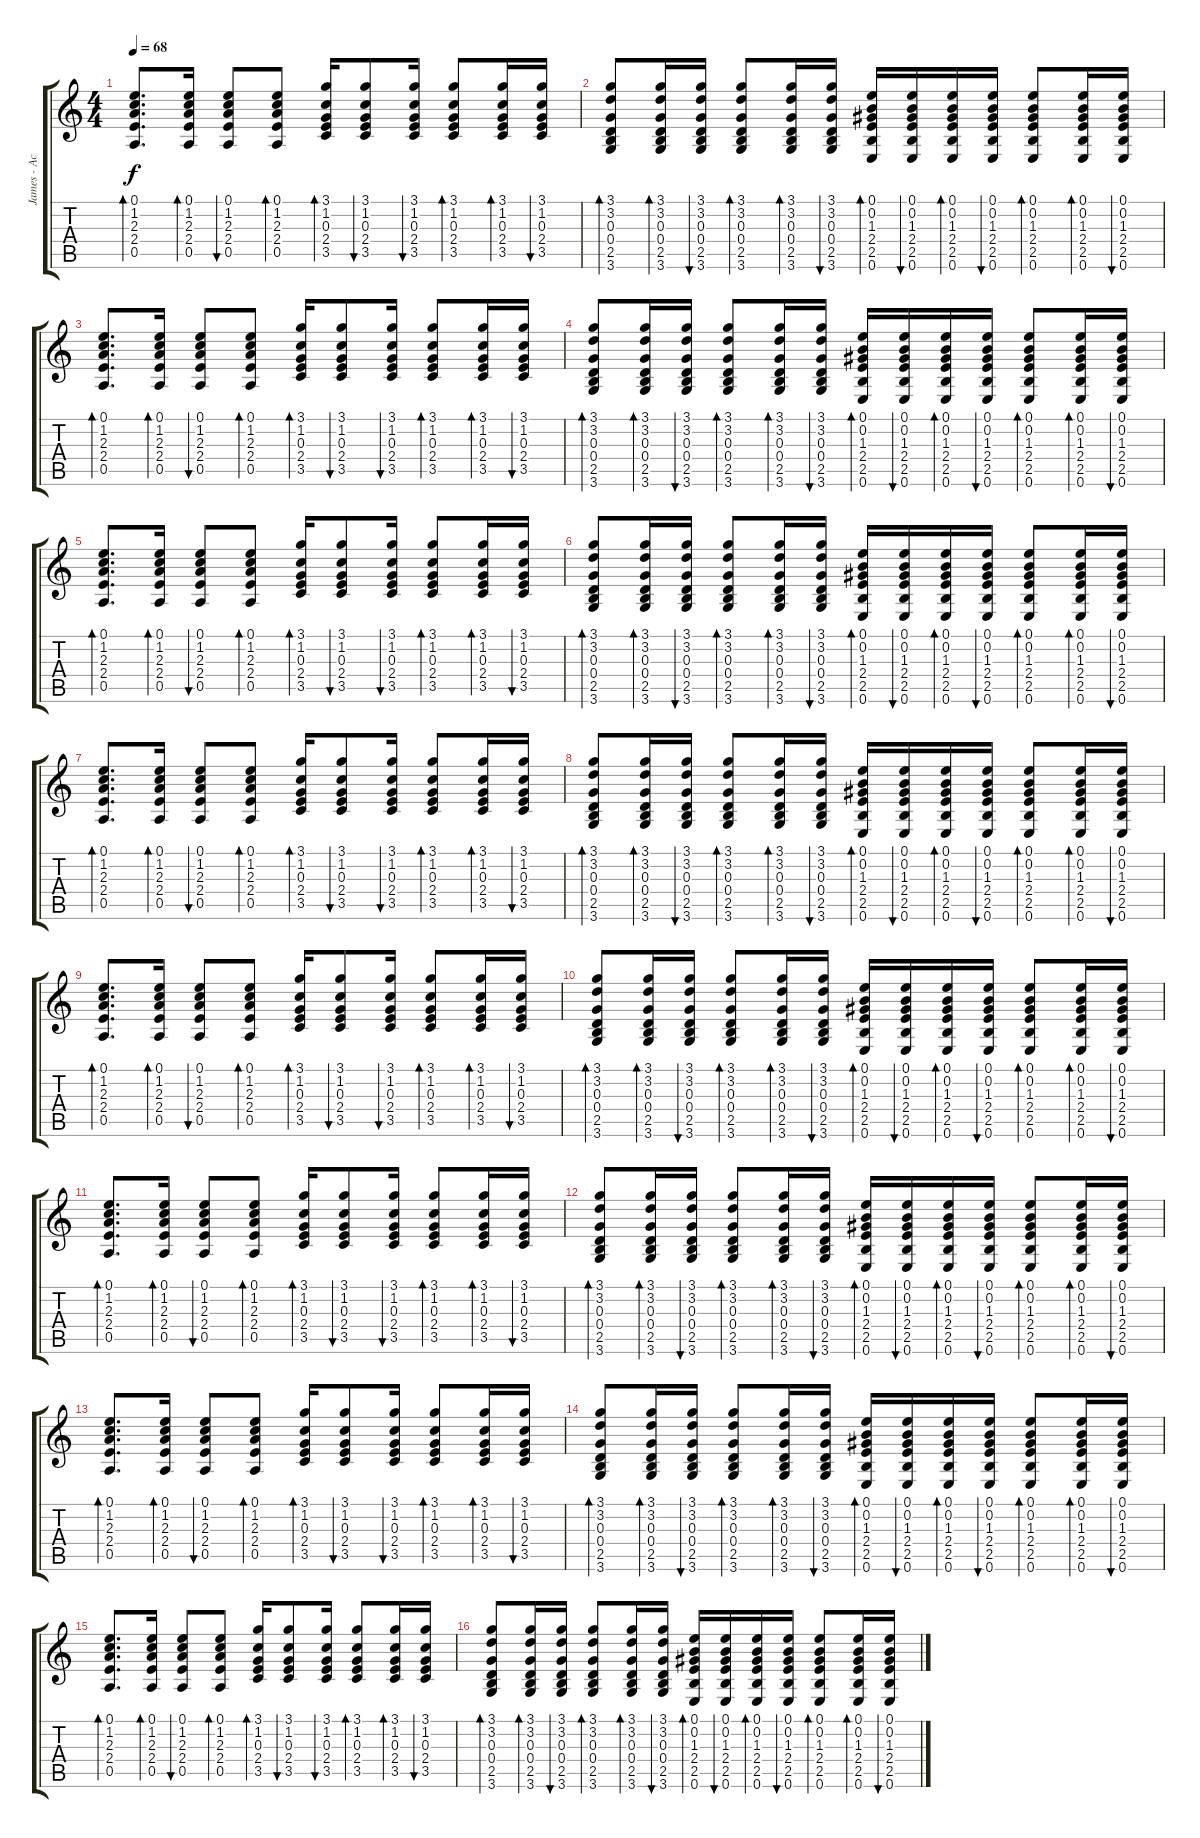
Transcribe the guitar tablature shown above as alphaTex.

\track ("James - Acoustic" "James - Ac") {instrument acousticguitarnylon}
\staff {score tabs}
\tuning (E4 B3 G3 D3 A2 E2) {hide}
\ts (4 4)
\tempo 68
\clef g2
\ks c
(0.1 1.2 2.3 2.4 0.5).8{d bd 30 dy f} (0.1 1.2 2.3 2.4 0.5).16{bd 30} (0.1 1.2 2.3 2.4 0.5).8{bu 30} (0.1 1.2 2.3 2.4 0.5).8{bd 30} (3.1 1.2 0.3 2.4 3.5).16{bd 30} (3.1 1.2 0.3 2.4 3.5).8{bu 30} (3.1 1.2 0.3 2.4 3.5).16{bu 30} (3.1 1.2 0.3 2.4 3.5).8{bd 30} (3.1 1.2 0.3 2.4 3.5).16{bd 30} (3.1 1.2 0.3 2.4 3.5).16{bu 30} |
(3.1 3.2 0.3 0.4 2.5 3.6).8{bd 30} (3.1 3.2 0.3 0.4 2.5 3.6).16{bd 30} (3.1 3.2 0.3 0.4 2.5 3.6).16{bu 30} (3.1 3.2 0.3 0.4 2.5 3.6).8{bd 30} (3.1 3.2 0.3 0.4 2.5 3.6).16{bd 30} (3.1 3.2 0.3 0.4 2.5 3.6).16{bu 30} (0.1 0.2 1.3 2.4 2.5 0.6).16{bd 30} (0.1 0.2 1.3 2.4 2.5 0.6).16{bu 30} (0.1 0.2 1.3 2.4 2.5 0.6).16{bd 30} (0.1 0.2 1.3 2.4 2.5 0.6).16{bu 30} (0.1 0.2 1.3 2.4 2.5 0.6).8{bd 30} (0.1 0.2 1.3 2.4 2.5 0.6).16{bd 30} (0.1 0.2 1.3 2.4 2.5 0.6).16{bu 30} |
(0.1 1.2 2.3 2.4 0.5).8{d bd 30} (0.1 1.2 2.3 2.4 0.5).16{bd 30} (0.1 1.2 2.3 2.4 0.5).8{bu 30} (0.1 1.2 2.3 2.4 0.5).8{bd 30} (3.1 1.2 0.3 2.4 3.5).16{bd 30} (3.1 1.2 0.3 2.4 3.5).8{bu 30} (3.1 1.2 0.3 2.4 3.5).16{bu 30} (3.1 1.2 0.3 2.4 3.5).8{bd 30} (3.1 1.2 0.3 2.4 3.5).16{bd 30} (3.1 1.2 0.3 2.4 3.5).16{bu 30} |
(3.1 3.2 0.3 0.4 2.5 3.6).8{bd 30} (3.1 3.2 0.3 0.4 2.5 3.6).16{bd 30} (3.1 3.2 0.3 0.4 2.5 3.6).16{bu 30} (3.1 3.2 0.3 0.4 2.5 3.6).8{bd 30} (3.1 3.2 0.3 0.4 2.5 3.6).16{bd 30} (3.1 3.2 0.3 0.4 2.5 3.6).16{bu 30} (0.1 0.2 1.3 2.4 2.5 0.6).16{bd 30} (0.1 0.2 1.3 2.4 2.5 0.6).16{bu 30} (0.1 0.2 1.3 2.4 2.5 0.6).16{bd 30} (0.1 0.2 1.3 2.4 2.5 0.6).16{bu 30} (0.1 0.2 1.3 2.4 2.5 0.6).8{bd 30} (0.1 0.2 1.3 2.4 2.5 0.6).16{bd 30} (0.1 0.2 1.3 2.4 2.5 0.6).16{bu 30} |
(0.1 1.2 2.3 2.4 0.5).8{d bd 30} (0.1 1.2 2.3 2.4 0.5).16{bd 30} (0.1 1.2 2.3 2.4 0.5).8{bu 30} (0.1 1.2 2.3 2.4 0.5).8{bd 30} (3.1 1.2 0.3 2.4 3.5).16{bd 30} (3.1 1.2 0.3 2.4 3.5).8{bu 30} (3.1 1.2 0.3 2.4 3.5).16{bu 30} (3.1 1.2 0.3 2.4 3.5).8{bd 30} (3.1 1.2 0.3 2.4 3.5).16{bd 30} (3.1 1.2 0.3 2.4 3.5).16{bu 30} |
(3.1 3.2 0.3 0.4 2.5 3.6).8{bd 30} (3.1 3.2 0.3 0.4 2.5 3.6).16{bd 30} (3.1 3.2 0.3 0.4 2.5 3.6).16{bu 30} (3.1 3.2 0.3 0.4 2.5 3.6).8{bd 30} (3.1 3.2 0.3 0.4 2.5 3.6).16{bd 30} (3.1 3.2 0.3 0.4 2.5 3.6).16{bu 30} (0.1 0.2 1.3 2.4 2.5 0.6).16{bd 30} (0.1 0.2 1.3 2.4 2.5 0.6).16{bu 30} (0.1 0.2 1.3 2.4 2.5 0.6).16{bd 30} (0.1 0.2 1.3 2.4 2.5 0.6).16{bu 30} (0.1 0.2 1.3 2.4 2.5 0.6).8{bd 30} (0.1 0.2 1.3 2.4 2.5 0.6).16{bd 30} (0.1 0.2 1.3 2.4 2.5 0.6).16{bu 30} |
(0.1 1.2 2.3 2.4 0.5).8{d bd 30} (0.1 1.2 2.3 2.4 0.5).16{bd 30} (0.1 1.2 2.3 2.4 0.5).8{bu 30} (0.1 1.2 2.3 2.4 0.5).8{bd 30} (3.1 1.2 0.3 2.4 3.5).16{bd 30} (3.1 1.2 0.3 2.4 3.5).8{bu 30} (3.1 1.2 0.3 2.4 3.5).16{bu 30} (3.1 1.2 0.3 2.4 3.5).8{bd 30} (3.1 1.2 0.3 2.4 3.5).16{bd 30} (3.1 1.2 0.3 2.4 3.5).16{bu 30} |
(3.1 3.2 0.3 0.4 2.5 3.6).8{bd 30} (3.1 3.2 0.3 0.4 2.5 3.6).16{bd 30} (3.1 3.2 0.3 0.4 2.5 3.6).16{bu 30} (3.1 3.2 0.3 0.4 2.5 3.6).8{bd 30} (3.1 3.2 0.3 0.4 2.5 3.6).16{bd 30} (3.1 3.2 0.3 0.4 2.5 3.6).16{bu 30} (0.1 0.2 1.3 2.4 2.5 0.6).16{bd 30} (0.1 0.2 1.3 2.4 2.5 0.6).16{bu 30} (0.1 0.2 1.3 2.4 2.5 0.6).16{bd 30} (0.1 0.2 1.3 2.4 2.5 0.6).16{bu 30} (0.1 0.2 1.3 2.4 2.5 0.6).8{bd 30} (0.1 0.2 1.3 2.4 2.5 0.6).16{bd 30} (0.1 0.2 1.3 2.4 2.5 0.6).16{bu 30} |
(0.1 1.2 2.3 2.4 0.5).8{d bd 30} (0.1 1.2 2.3 2.4 0.5).16{bd 30} (0.1 1.2 2.3 2.4 0.5).8{bu 30} (0.1 1.2 2.3 2.4 0.5).8{bd 30} (3.1 1.2 0.3 2.4 3.5).16{bd 30} (3.1 1.2 0.3 2.4 3.5).8{bu 30} (3.1 1.2 0.3 2.4 3.5).16{bu 30} (3.1 1.2 0.3 2.4 3.5).8{bd 30} (3.1 1.2 0.3 2.4 3.5).16{bd 30} (3.1 1.2 0.3 2.4 3.5).16{bu 30} |
(3.1 3.2 0.3 0.4 2.5 3.6).8{bd 30} (3.1 3.2 0.3 0.4 2.5 3.6).16{bd 30} (3.1 3.2 0.3 0.4 2.5 3.6).16{bu 30} (3.1 3.2 0.3 0.4 2.5 3.6).8{bd 30} (3.1 3.2 0.3 0.4 2.5 3.6).16{bd 30} (3.1 3.2 0.3 0.4 2.5 3.6).16{bu 30} (0.1 0.2 1.3 2.4 2.5 0.6).16{bd 30} (0.1 0.2 1.3 2.4 2.5 0.6).16{bu 30} (0.1 0.2 1.3 2.4 2.5 0.6).16{bd 30} (0.1 0.2 1.3 2.4 2.5 0.6).16{bu 30} (0.1 0.2 1.3 2.4 2.5 0.6).8{bd 30} (0.1 0.2 1.3 2.4 2.5 0.6).16{bd 30} (0.1 0.2 1.3 2.4 2.5 0.6).16{bu 30} |
(0.1 1.2 2.3 2.4 0.5).8{d bd 30 volume 6} (0.1 1.2 2.3 2.4 0.5).16{bd 30} (0.1 1.2 2.3 2.4 0.5).8{bu 30} (0.1 1.2 2.3 2.4 0.5).8{bd 30} (3.1 1.2 0.3 2.4 3.5).16{bd 30} (3.1 1.2 0.3 2.4 3.5).8{bu 30} (3.1 1.2 0.3 2.4 3.5).16{bu 30} (3.1 1.2 0.3 2.4 3.5).8{bd 30} (3.1 1.2 0.3 2.4 3.5).16{bd 30} (3.1 1.2 0.3 2.4 3.5).16{bu 30} |
(3.1 3.2 0.3 0.4 2.5 3.6).8{bd 30} (3.1 3.2 0.3 0.4 2.5 3.6).16{bd 30} (3.1 3.2 0.3 0.4 2.5 3.6).16{bu 30} (3.1 3.2 0.3 0.4 2.5 3.6).8{bd 30} (3.1 3.2 0.3 0.4 2.5 3.6).16{bd 30} (3.1 3.2 0.3 0.4 2.5 3.6).16{bu 30} (0.1 0.2 1.3 2.4 2.5 0.6).16{bd 30} (0.1 0.2 1.3 2.4 2.5 0.6).16{bu 30} (0.1 0.2 1.3 2.4 2.5 0.6).16{bd 30} (0.1 0.2 1.3 2.4 2.5 0.6).16{bu 30} (0.1 0.2 1.3 2.4 2.5 0.6).8{bd 30} (0.1 0.2 1.3 2.4 2.5 0.6).16{bd 30} (0.1 0.2 1.3 2.4 2.5 0.6).16{bu 30} |
(0.1 1.2 2.3 2.4 0.5).8{d bd 30} (0.1 1.2 2.3 2.4 0.5).16{bd 30} (0.1 1.2 2.3 2.4 0.5).8{bu 30} (0.1 1.2 2.3 2.4 0.5).8{bd 30} (3.1 1.2 0.3 2.4 3.5).16{bd 30} (3.1 1.2 0.3 2.4 3.5).8{bu 30} (3.1 1.2 0.3 2.4 3.5).16{bu 30} (3.1 1.2 0.3 2.4 3.5).8{bd 30} (3.1 1.2 0.3 2.4 3.5).16{bd 30} (3.1 1.2 0.3 2.4 3.5).16{bu 30} |
(3.1 3.2 0.3 0.4 2.5 3.6).8{bd 30} (3.1 3.2 0.3 0.4 2.5 3.6).16{bd 30} (3.1 3.2 0.3 0.4 2.5 3.6).16{bu 30} (3.1 3.2 0.3 0.4 2.5 3.6).8{bd 30} (3.1 3.2 0.3 0.4 2.5 3.6).16{bd 30} (3.1 3.2 0.3 0.4 2.5 3.6).16{bu 30} (0.1 0.2 1.3 2.4 2.5 0.6).16{bd 30} (0.1 0.2 1.3 2.4 2.5 0.6).16{bu 30} (0.1 0.2 1.3 2.4 2.5 0.6).16{bd 30} (0.1 0.2 1.3 2.4 2.5 0.6).16{bu 30} (0.1 0.2 1.3 2.4 2.5 0.6).8{bd 30} (0.1 0.2 1.3 2.4 2.5 0.6).16{bd 30} (0.1 0.2 1.3 2.4 2.5 0.6).16{bu 30} |
(0.1 1.2 2.3 2.4 0.5).8{d bd 30 volume 0} (0.1 1.2 2.3 2.4 0.5).16{bd 30} (0.1 1.2 2.3 2.4 0.5).8{bu 30} (0.1 1.2 2.3 2.4 0.5).8{bd 30} (3.1 1.2 0.3 2.4 3.5).16{bd 30} (3.1 1.2 0.3 2.4 3.5).8{bu 30} (3.1 1.2 0.3 2.4 3.5).16{bu 30} (3.1 1.2 0.3 2.4 3.5).8{bd 30} (3.1 1.2 0.3 2.4 3.5).16{bd 30} (3.1 1.2 0.3 2.4 3.5).16{bu 30} |
(3.1 3.2 0.3 0.4 2.5 3.6).8{bd 30} (3.1 3.2 0.3 0.4 2.5 3.6).16{bd 30} (3.1 3.2 0.3 0.4 2.5 3.6).16{bu 30} (3.1 3.2 0.3 0.4 2.5 3.6).8{bd 30} (3.1 3.2 0.3 0.4 2.5 3.6).16{bd 30} (3.1 3.2 0.3 0.4 2.5 3.6).16{bu 30} (0.1 0.2 1.3 2.4 2.5 0.6).16{bd 30} (0.1 0.2 1.3 2.4 2.5 0.6).16{bu 30} (0.1 0.2 1.3 2.4 2.5 0.6).16{bd 30} (0.1 0.2 1.3 2.4 2.5 0.6).16{bu 30} (0.1 0.2 1.3 2.4 2.5 0.6).8{bd 30} (0.1 0.2 1.3 2.4 2.5 0.6).16{bd 30} (0.1 0.2 1.3 2.4 2.5 0.6).16{bu 30}
